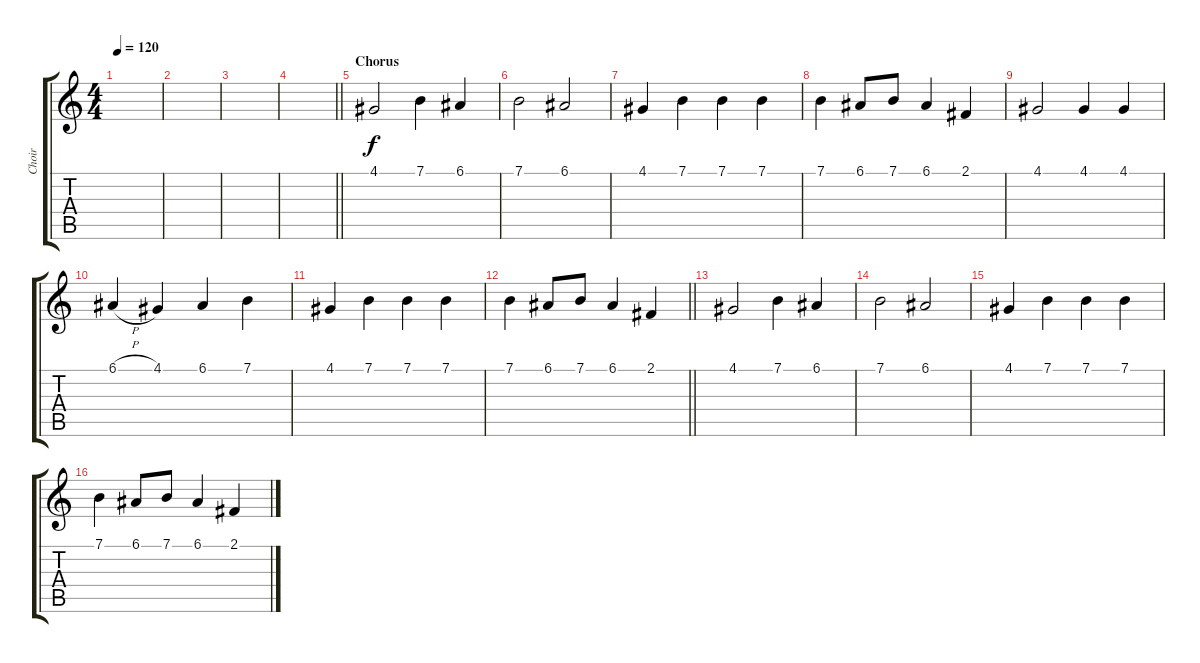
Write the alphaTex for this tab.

\track ("Choir" "Choir") {instrument choiraahs}
\staff {score tabs}
\tuning (E4 B3 G3 D3 A2 E2) {hide}
\ts (4 4)
\tempo 120
\clef g2
\ks c
|
|
|
\barLineRight lightlight
|
\section ("" "Chorus")
4.1.2 7.1.4 6.1.4 |
7.1.2 6.1.2 |
4.1.4 7.1.4 7.1.4 7.1.4 |
7.1.4 6.1.8 7.1.8 6.1.4 2.1.4 |
4.1.2 4.1.4 4.1.4 |
6.1{h}.4 4.1.4 6.1.4 7.1.4 |
4.1.4 7.1.4 7.1.4 7.1.4 |
\barLineRight lightlight
7.1.4 6.1.8 7.1.8 6.1.4 2.1.4 |
4.1.2 7.1.4 6.1.4 |
7.1.2 6.1.2 |
4.1.4 7.1.4 7.1.4 7.1.4 |
7.1.4 6.1.8 7.1.8 6.1.4 2.1.4
